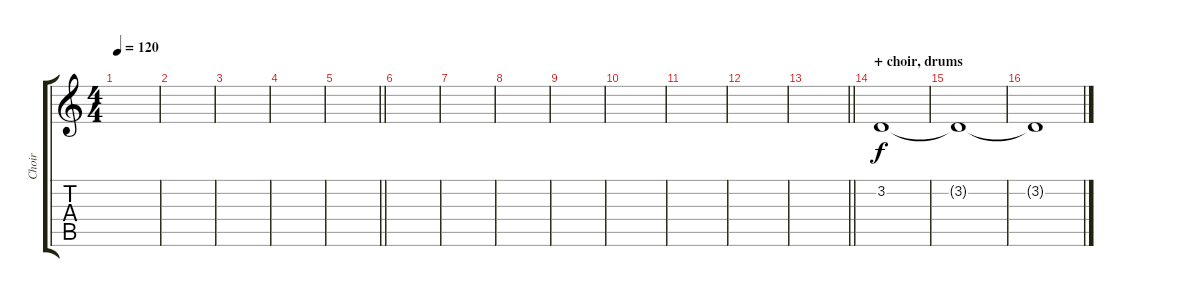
\track ("Choir" "Choir") {instrument choiraahs}
\staff {score tabs}
\tuning (E4 B3 G3 D3 A2 E2) {hide}
\ts (4 4)
\tempo 120
\clef g2
\ks c
|
|
|
|
\barLineRight lightlight
|
|
|
|
|
|
|
|
\barLineRight lightlight
|
\section ("" "+ choir, drums")
3.2.1 |
3.2{t}.1 |
3.2{t}.1
